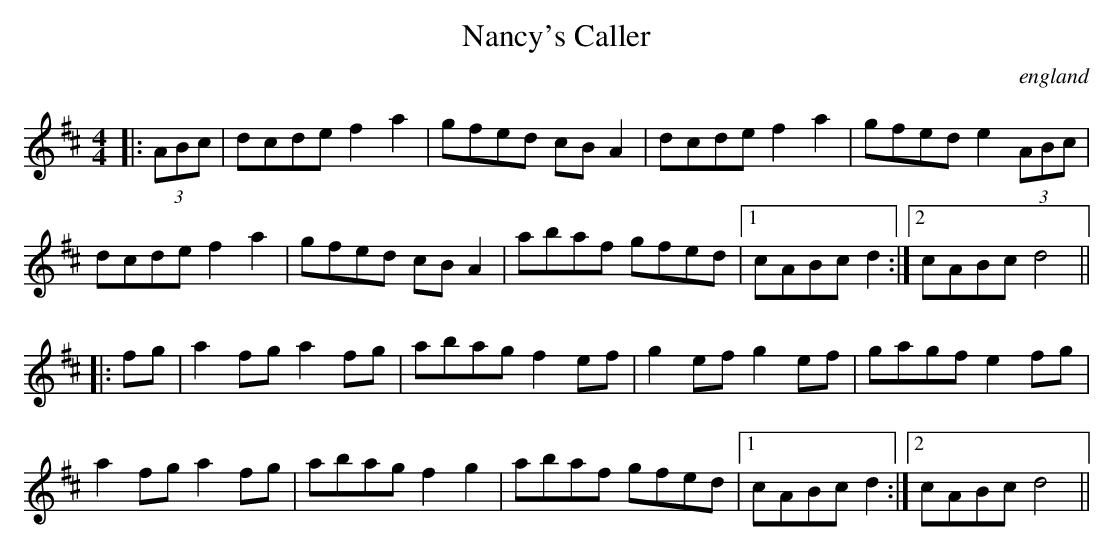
X:1
T:Nancy's Caller
O:england
M:4/4
L:1/8
K:D
||:(3ABc|dcde f2 a2|gfed cBA2|dcde f2 a2|gfed e2 (3ABc |
dcde f2 a2|gfed cBA2|abaf gfed|1cABc d2 :|2cABc d4||
||:fg|a2 fg a2 fg|abag f2 ef|g2 ef g2 ef|gagf e2 fg|
a2 fg a2 fg|abag f2 g2|abaf gfed|1cABc d2 :|2cABc d4||
